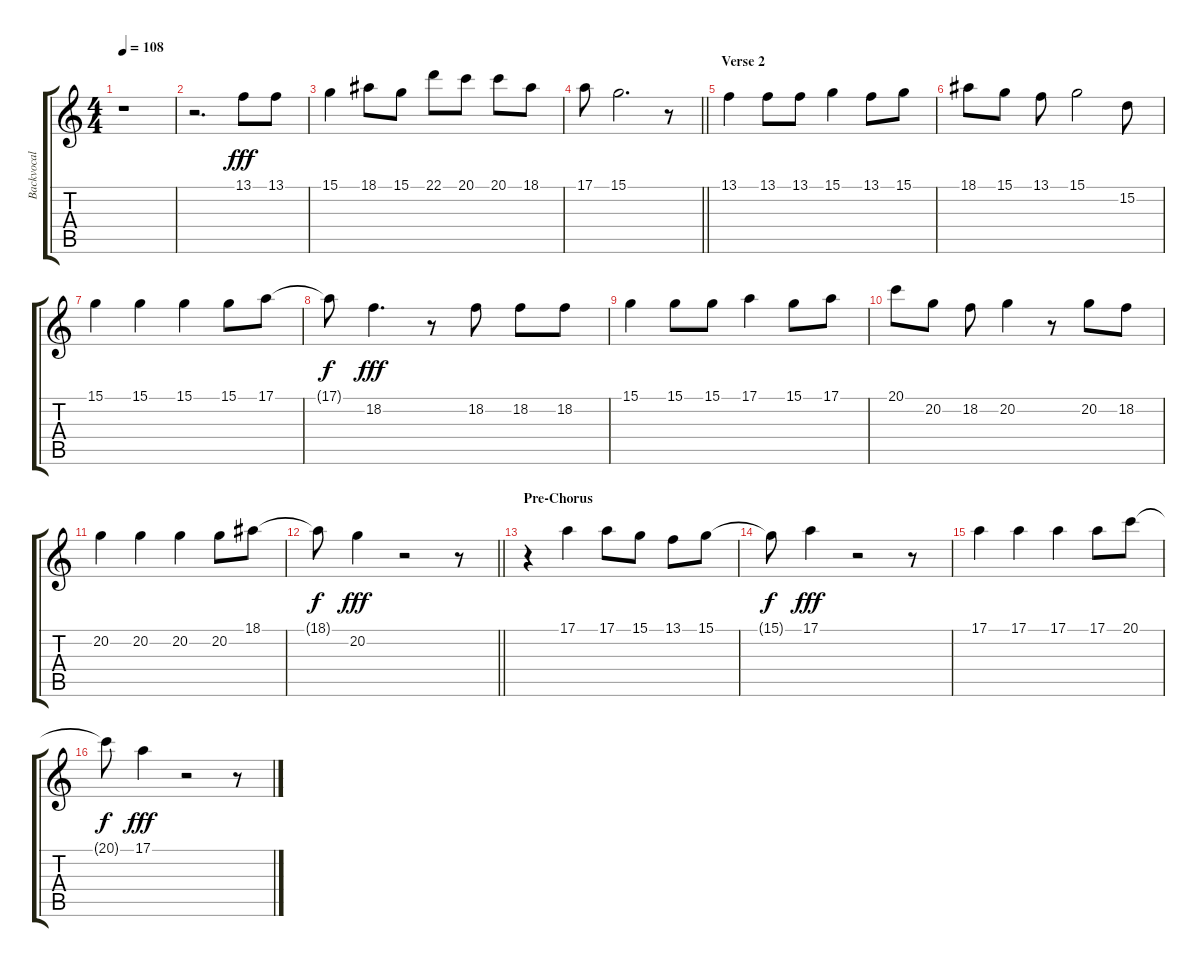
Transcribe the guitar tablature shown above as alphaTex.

\track ("Backvocal" "Backvocal") {instrument choiraahs}
\staff {score tabs}
\tuning (E4 B3 G3 D3 A2 E2) {hide}
\ts (4 4)
\tempo 108
\clef g2
\ks c
r.1{dy fff} |
r.2{d} 13.1.8 13.1.8 |
15.1.4 18.1.8 15.1.8 22.1.8 20.1.8 20.1.8 18.1.8 |
\barLineRight lightlight
17.1.8 15.1.2{d} r.8 |
\section ("" "Verse 2")
13.1.4 13.1.8 13.1.8 15.1.4 13.1.8 15.1.8 |
18.1.8 15.1.8 13.1.8 15.1.2 15.2.8 |
15.1.4 15.1.4 15.1.4 15.1.8 17.1.8 |
17.1{t}.8{dy f} 18.2.4{d dy fff} r.8 18.2.8 18.2.8 18.2.8 |
15.1.4 15.1.8 15.1.8 17.1.4 15.1.8 17.1.8 |
20.1.8 20.2.8 18.2.8 20.2.4 r.8 20.2.8 18.2.8 |
20.2.4 20.2.4 20.2.4 20.2.8 18.1.8 |
\barLineRight lightlight
18.1{t}.8{dy f} 20.2.4{dy fff} r.2 r.8 |
\section ("" "Pre-Chorus")
r.4 17.1.4 17.1.8 15.1.8 13.1.8 15.1.8 |
15.1{t}.8{dy f} 17.1.4{dy fff} r.2 r.8 |
17.1.4 17.1.4 17.1.4 17.1.8 20.1.8 |
20.1{t}.8{dy f} 17.1.4{dy fff} r.2 r.8
